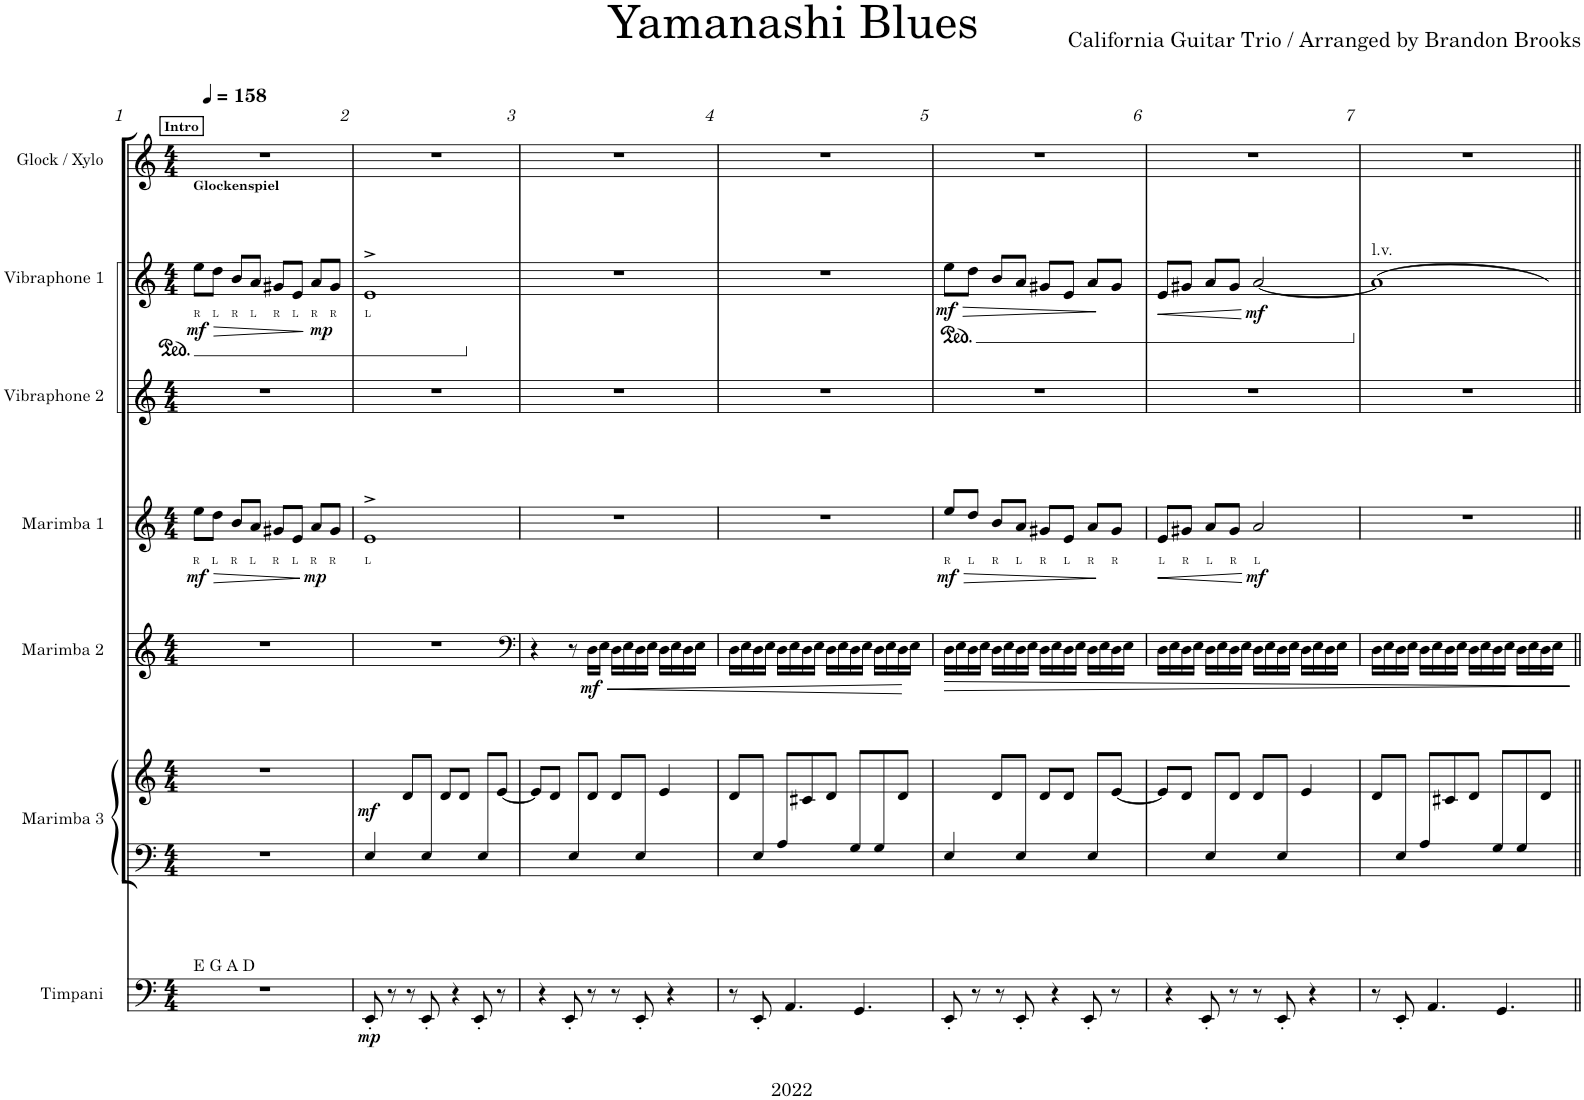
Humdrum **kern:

**kern	**kern	**kern	**kern	**kern	**dynam	**kern	**kern	**dynam	**kern	**dynam	**kern	**dynam	**kern	**kern	**dynam	**kern
*part12	*part11	*part10	*part9	*part8	*part8	*part7	*part6	*part6	*part5	*part5	*part4	*part4	*part3	*part2	*part2	*part1
*staff12	*staff11	*staff10	*staff9	*staff8	*staff8	*staff7	*staff6	*staff6	*staff5	*staff5	*staff4	*staff4	*staff3	*staff2	*staff2	*staff1
*I"Guitar 2	*I"Guitar 1	*I"Guitar 1	*I"Electric Bass	*I"Timpani	*	*I"Marimba 3	*I"Marimba 3	*	*I"Marimba 2	*	*I"Marimba 1	*	*I"Vibraphone 2	*I"Vibraphone 1	*	*I"Glock / Xylo
*I'Gtr.  2	*I'Gtr.  1	*I'Gtr.  1	*I'El. B.	*I'Timp.	*	*I'Mrm.  3	*I'Mrm.  3	*	*I'Mrm.  2	*	*I'Mrm.  1	*	*I'Vib.  2	*I'Vib.  1	*	*I'Glock / Xylo
*stria5	*stria5	*stria5	*stria5	*	*	*	*	*	*	*	*	*	*	*	*	*
*clefG2	*clefF4	*clefG2	*clefF4	*clefF4	*	*clefF4	*clefG2	*	*clefG2	*	*clefG2	*	*clefG2	*clefG2	*	*clefG2
*	*	*	*Trd7c12	*	*	*	*	*	*	*	*	*	*	*	*	*Trd-14c-24
*k[]	*k[]	*k[]	*k[]	*k[]	*	*k[]	*k[]	*	*k[]	*	*k[]	*	*k[]	*k[]	*	*k[]
*M4/4	*M4/4	*M4/4	*M4/4	*M4/4	*	*M4/4	*M4/4	*	*M4/4	*	*M4/4	*	*M4/4	*M4/4	*	*M4/4
*MM158	*MM158	*MM158	*MM158	*MM158	*	*MM158	*MM158	*	*MM158	*	*MM158	*	*MM158	*MM158	*	*MM158
!!LO:REH:place=s1:a:B:cj:fs=8:t=Intro
=1	=1	=1	=1	=1	=1	=1	=1	=1	=1	=1	=1	=1	=1	=1	=1	=1
!	!	!	!	!	!	!	!	!	!	!	!	!	!	!	!	!LO:TX:b:B:t=Glockenspiel
!	!	!	!	!	!	!	!	!	!	!	!	!	!	!LO:TX:b:t=R	!	!
!	!	!	!	!	!	!	!	!	!	!	!LO:TX:b:t=R	!	!	!	!	!
!	!	!	!	!LO:TX:a:t=E G A D	!	!	!	!	!	!	!	!	!	!	!	!
!	!	!	!	!	!	!	!	!	!	!	!	!LO:HP:b	!	!	!LO:HP:b	!
!	!	!	!	!	!	!	!	!	!	!	!	!LO:DY:n=1:b	!	!	!LO:DY:n=1:b	!
8ee\L	1r	1r	1r	1r	.	1r	1r	.	1r	.	8ee\L	> mf	1r	8ee\L	> mf	1r
*	*	*	*	*	*	*	*	*	*	*	*	*	*	*ped	*	*
!	!	!	!	!	!	!	!	!	!	!	!	!	!	!LO:TX:b:t=L	!	!
!	!	!	!	!	!	!	!	!	!	!	!LO:TX:b:t=L	!	!	!	!	!
8dd\J	.	.	.	.	.	.	.	.	.	.	8dd\J	.	.	8dd\J	.	.
!	!	!	!	!	!	!	!	!	!	!	!	!	!	!LO:TX:b:t=R	!	!
!	!	!	!	!	!	!	!	!	!	!	!LO:TX:b:t=R	!	!	!	!	!
8b/L	.	.	.	.	.	.	.	.	.	.	8b/L	.	.	8b/L	.	.
!	!	!	!	!	!	!	!	!	!	!	!	!	!	!LO:TX:b:t=L	!	!
!	!	!	!	!	!	!	!	!	!	!	!LO:TX:b:t=L	!	!	!	!	!
8a/J	.	.	.	.	.	.	.	.	.	.	8a/J	.	.	8a/J	.	.
!	!	!	!	!	!	!	!	!	!	!	!	!	!	!LO:TX:b:t=R	!	!
!	!	!	!	!	!	!	!	!	!	!	!LO:TX:b:t=R	!	!	!	!	!
8g#X/L	.	.	.	.	.	.	.	.	.	.	8g#X/L	.	.	8g#X/L	.	.
!	!	!	!	!	!	!	!	!	!	!	!	!	!	!LO:TX:b:t=L	!	!
!	!	!	!	!	!	!	!	!	!	!	!LO:TX:b:t=L	!	!	!	!	!
8e/J	.	.	.	.	.	.	.	.	.	.	8e/J	.	.	8e/J	.	.
!	!	!	!	!	!	!	!	!	!	!	!	!	!	!LO:TX:b:t=R	!	!
!	!	!	!	!	!	!	!	!	!	!	!LO:TX:b:t=R	!	!	!	!	!
!	!	!	!	!	!	!	!	!	!	!	!	!LO:DY:n=2:b	!	!	!LO:DY:n=2:b	!
8a/L	.	.	.	.	.	.	.	.	.	.	8a/L	] mp	.	8a/L	] mp	.
!	!	!	!	!	!	!	!	!	!	!	!	!	!	!LO:TX:b:t=R	!	!
!	!	!	!	!	!	!	!	!	!	!	!LO:TX:b:t=R	!	!	!	!	!
8g#/J	.	.	.	.	.	.	.	.	.	.	8g#/J	.	.	8g#/J	.	.
=2	=2	=2	=2	=2	=2	=2	=2	=2	=2	=2	=2	=2	=2	=2	=2	=2
*	*^	*	*	*	*	*^	*	*	*	*	*	*	*	*	*	*
!	!	!	!	!	!	!	!	!	!	!	!	!	!	!	!	!LO:TX:b:t=L	!	!
!	!	!	!	!	!	!	!	!	!	!	!	!	!LO:TX:b:t=L	!	!	!	!	!
!	!	!	!	!	!	!LO:DY:b	!	!	!	!LO:DY:b	!	!	!	!	!	!	!	!
1e	4E	8ryy	4ryy	8E'	8EE'/	mp	4E/	8ryy	4ryy	mf	1r	.	1e^>	.	1r	1e^>	.	1r
.	.	8ryy	.	8r	8r	.	.	8ryy	.	.	.	.	.	.	.	.	.	.
.	8ryy	4ryy	8d/L	8r	8r	.	8ryy	4ryy	8d/L	.	.	.	.	.	.	.	.	.
.	8E\L	.	8ryy	8E'	8EE'/	.	8E/J	.	8ryy	.	.	.	.	.	.	.	.	.
.	4ryy	2ryy	8d/	4r	4r	.	4ryy	2ryy	8d/L	.	.	.	.	.	.	.	.	.
.	.	.	8d/J	.	.	.	.	.	8d/J	.	.	.	.	.	.	.	.	.
.	8E\J	.	8ryy	8E'	8EE'/	.	8E/L	.	8ryy	.	.	.	.	.	.	.	.	.
.	8ryy	.	[8eJ	8r	8r	.	8ryy	.	[8e/J	.	.	.	.	.	.	.	.	.
=3	=3	=3	=3	=3	=3	=3	=3	=3	=3	=3	=3	=3	=3	=3	=3	=3	=3	=3
*	*	*	*	*	*	*	*	*	*	*	*clefF4	*	*	*	*	*	*	*
*	*	*	*	*	*	*	*	*	*	*	*	*	*	*	*	*Xped	*	*
1r	4ryy	1ryy	8e/L]	4r	4r	.	4ryy	1ryy	8e/L]	.	4r	.	1r	.	1r	1r	.	1r
.	.	.	8d/J	.	.	.	.	.	8d/J	.	.	.	.	.	.	.	.	.
.	8E\L	.	8ryy	8E'	8EE'/	.	8E/L	.	8ryy	.	8r	.	.	.	.	.	.	.
!	!	!	!	!	!	!	!	!	!	!	!	!LO:HP:b	!	!	!	!	!	!
!	!	!	!	!	!	!	!	!	!	!	!	!LO:DY:n=1:b	!	!	!	!	!	!
.	4ryy	.	8d/L	8r	8r	.	4ryy	.	8d/J	.	16D\LL	< mf	.	.	.	.	.	.
.	.	.	.	.	.	.	.	.	.	.	16E\JJ	.	.	.	.	.	.	.
.	.	.	8d/J	8r	8r	.	.	.	8d/L	.	16D\LL	.	.	.	.	.	.	.
.	.	.	.	.	.	.	.	.	.	.	16E\	.	.	.	.	.	.	.
.	8E\J	.	8ryy	8E'	8EE'/	.	8E/J	.	8ryy	.	16D\	.	.	.	.	.	.	.
.	.	.	.	.	.	.	.	.	.	.	16E\JJ	.	.	.	.	.	.	.
.	4ryy	.	4e	4r	4r	.	4ryy	.	4e/	.	16D\LL	.	.	.	.	.	.	.
.	.	.	.	.	.	.	.	.	.	.	16E\	.	.	.	.	.	.	.
.	.	.	.	.	.	.	.	.	.	.	16D\	.	.	.	.	.	.	.
.	.	.	.	.	.	.	.	.	.	.	16E\JJ	.	.	.	.	.	.	.
=4	=4	=4	=4	=4	=4	=4	=4	=4	=4	=4	=4	=4	=4	=4	=4	=4	=4	=4
1r	8ryy	1r	8d/L	8r	8r	.	8ryy	1ryy	8d/L	.	16D\LL	.	1r	.	1r	1r	.	1r
.	.	.	.	.	.	.	.	.	.	.	16E\	.	.	.	.	.	.	.
.	8E\L	.	4ryy	8E'	8EE'/	.	8E/J	.	4ryy	.	16D\	.	.	.	.	.	.	.
.	.	.	.	.	.	.	.	.	.	.	16E\JJ	.	.	.	.	.	.	.
.	8A\J	.	.	4.A	4.AA/	.	8A/L	.	.	.	16D\LL	.	.	.	.	.	.	.
.	.	.	.	.	.	.	.	.	.	.	16E\	.	.	.	.	.	.	.
.	4ryy	.	8c#X/J	.	.	.	4ryy	.	8c#X/	.	16D\	.	.	.	.	.	.	.
.	.	.	.	.	.	.	.	.	.	.	16E\JJ	.	.	.	.	.	.	.
.	.	.	8d/L	.	.	.	.	.	8d/J	.	16D\LL	.	.	.	.	.	.	.
.	.	.	.	.	.	.	.	.	.	.	16E\	.	.	.	.	.	.	.
.	8G\L	.	4ryy	4.G	4.GG/	.	8G/L	.	4ryy	.	16D\	.	.	.	.	.	.	.
.	.	.	.	.	.	.	.	.	.	.	16E\JJ	.	.	.	.	.	.	.
.	8G\J	.	.	.	.	.	8G/	.	.	.	16D\LL	.	.	.	.	.	.	.
.	.	.	.	.	.	.	.	.	.	.	16E\	.	.	.	.	.	.	.
.	8ryy	.	8d/J	.	.	.	8ryy	.	8d/J	.	16D\	.	.	.	.	.	.	.
.	.	.	.	.	.	.	.	.	.	.	16E\JJ	[	.	.	.	.	.	.
=5	=5	=5	=5	=5	=5	=5	=5	=5	=5	=5	=5	=5	=5	=5	=5	=5	=5	=5
!	!	!	!	!	!	!	!	!	!	!	!	!	!LO:TX:b:t=R	!	!	!	!	!
!	!	!	!	!	!	!	!	!	!	!	!	!LO:HP:b	!	!LO:HP:b	!	!	!LO:HP:b	!
!	!	!	!	!	!	!	!	!	!	!	!	!	!	!LO:DY:n=1:b	!	!	!LO:DY:n=1:b	!
8ee\L	4E	8ryy	4ryy	8E'	8EE'/	.	4E/	8ryy	4ryy	.	16D\LL	>	8ee/L	> mf	1r	8ee\L	> mf	1r
.	.	.	.	.	.	.	.	.	.	.	16E\	.	.	.	.	.	.	.
*	*	*	*	*	*	*	*	*	*	*	*	*	*	*	*	*ped	*	*
!	!	!	!	!	!	!	!	!	!	!	!	!	!LO:TX:b:t=L	!	!	!	!	!
8dd\J	.	8ryy	.	8r	8r	.	.	8ryy	.	.	16D\	.	8dd/J	.	.	8dd\J	.	.
.	.	.	.	.	.	.	.	.	.	.	16E\JJ	.	.	.	.	.	.	.
!	!	!	!	!	!	!	!	!	!	!	!	!	!LO:TX:b:t=R	!	!	!	!	!
8b/L	8ryy	4ryy	8d/L	8r	8r	.	8ryy	4ryy	8d/L	.	16D\LL	.	8b/L	.	.	8b/L	.	.
.	.	.	.	.	.	.	.	.	.	.	16E\	.	.	.	.	.	.	.
!	!	!	!	!	!	!	!	!	!	!	!	!	!LO:TX:b:t=L	!	!	!	!	!
8a/J	8E\L	.	8ryy	8E'	8EE'/	.	8E/J	.	8ryy	.	16D\	.	8a/J	.	.	8a/J	.	.
.	.	.	.	.	.	.	.	.	.	.	16E\JJ	.	.	.	.	.	.	.
!	!	!	!	!	!	!	!	!	!	!	!	!	!LO:TX:b:t=R	!	!	!	!	!
8g#X/L	4ryy	2ryy	8d/	4r	4r	.	4ryy	2ryy	8d/L	.	16D\LL	.	8g#X/L	.	.	8g#X/L	.	.
.	.	.	.	.	.	.	.	.	.	.	16E\	.	.	.	.	.	.	.
!	!	!	!	!	!	!	!	!	!	!	!	!	!LO:TX:b:t=L	!	!	!	!	!
8e/J	.	.	8d/J	.	.	.	.	.	8d/J	.	16D\	.	8e/J	.	.	8e/J	.	.
.	.	.	.	.	.	.	.	.	.	.	16E\JJ	.	.	.	.	.	.	.
!	!	!	!	!	!	!	!	!	!	!	!	!	!LO:TX:b:t=R	!	!	!	!	!
8a/L	8E\J	.	8ryy	8E'	8EE'/	.	8E/L	.	8ryy	.	16D\LL	.	8a/L	.	.	8a/L	.	.
.	.	.	.	.	.	.	.	.	.	.	16E\	.	.	.	.	.	.	.
!	!	!	!	!	!	!	!	!	!	!	!	!	!LO:TX:b:t=R	!	!	!	!	!
8g#/J	8ryy	.	[8eJ	8r	8r	.	8ryy	.	[8e/J	.	16D\	.	8g#/J	]	.	8g#/J	]	.
.	.	.	.	.	.	.	.	.	.	.	16E\JJ	.	.	.	.	.	.	.
=6	=6	=6	=6	=6	=6	=6	=6	=6	=6	=6	=6	=6	=6	=6	=6	=6	=6	=6
!	!	!	!	!	!	!	!	!	!	!	!	!	!LO:TX:b:t=L	!	!	!	!	!
!	!	!	!	!	!	!	!	!	!	!	!	!	!	!LO:HP:b	!	!	!LO:HP:b	!
8e/L	4ryy	1ryy	8e/L]	4r	4r	.	4ryy	1ryy	8e/L]	.	16D\LL	.	8e/L	<	1r	8e/L	<	1r
.	.	.	.	.	.	.	.	.	.	.	16E\	.	.	.	.	.	.	.
!	!	!	!	!	!	!	!	!	!	!	!	!	!LO:TX:b:t=R	!	!	!	!	!
8g#X/J	.	.	8d/J	.	.	.	.	.	8d/J	.	16D\	.	8g#X/J	.	.	8g#X/J	.	.
.	.	.	.	.	.	.	.	.	.	.	16E\JJ	.	.	.	.	.	.	.
!	!	!	!	!	!	!	!	!	!	!	!	!	!LO:TX:b:t=L	!	!	!	!	!
8e/L	8E\L	.	8ryy	8E'	8EE'/	.	8E/L	.	8ryy	.	16D\LL	.	8a/L	.	.	8a/L	.	.
.	.	.	.	.	.	.	.	.	.	.	16E\	.	.	.	.	.	.	.
!	!	!	!	!	!	!	!	!	!	!	!	!	!LO:TX:b:t=R	!	!	!	!	!
8g#/J	4ryy	.	8d/L	8r	8r	.	4ryy	.	8d/J	.	16D\	.	8g#/J	.	.	8g#/J	.	.
.	.	.	.	.	.	.	.	.	.	.	16E\JJ	.	.	.	.	.	.	.
!	!	!	!	!	!	!	!	!	!	!	!	!	!LO:TX:b:t=L	!	!	!	!	!
!	!	!	!	!	!	!	!	!	!	!	!	!	!	!LO:DY:n=1:b	!	!	!LO:DY:n=1:b	!
2a	.	.	8d/J	8r	8r	.	.	.	8d/L	.	16D\LL	.	2a/	[ mf	.	[2a/	[ mf	.
.	.	.	.	.	.	.	.	.	.	.	16E\	.	.	.	.	.	.	.
.	8E\J	.	8ryy	8E'	8EE'/	.	8E/J	.	8ryy	.	16D\	.	.	.	.	.	.	.
.	.	.	.	.	.	.	.	.	.	.	16E\JJ	.	.	.	.	.	.	.
.	4ryy	.	4e	4r	4r	.	4ryy	.	4e/	.	16D\LL	.	.	.	.	.	.	.
.	.	.	.	.	.	.	.	.	.	.	16E\	.	.	.	.	.	.	.
.	.	.	.	.	.	.	.	.	.	.	16D\	.	.	.	.	.	.	.
.	.	.	.	.	.	.	.	.	.	.	16E\JJ	.	.	.	.	.	.	.
=7	=7	=7	=7	=7	=7	=7	=7	=7	=7	=7	=7	=7	=7	=7	=7	=7	=7	=7
*	*	*	*	*	*	*	*	*	*	*	*	*	*	*	*	*Xped	*	*
!	!	!	!	!	!	!	!	!	!	!	!	!	!	!	!	!LO:TX:a:t=l.v.	!	!
1r	8ryy	1r	8d/L	8r	8r	.	8ryy	1ryy	8d/L	.	16D\LL	.	1r	.	1r	1a]	.	1r
.	.	.	.	.	.	.	.	.	.	.	16E\	.	.	.	.	.	.	.
.	8E\L	.	4ryy	8E'	8EE'/	.	8E/J	.	4ryy	.	16D\	.	.	.	.	.	.	.
.	.	.	.	.	.	.	.	.	.	.	16E\JJ	.	.	.	.	.	.	.
.	8A\J	.	.	4.A	4.AA/	.	8A/L	.	.	.	16D\LL	.	.	.	.	.	.	.
.	.	.	.	.	.	.	.	.	.	.	16E\	.	.	.	.	.	.	.
.	4ryy	.	8c#X/J	.	.	.	4ryy	.	8c#X/	.	16D\	.	.	.	.	.	.	.
.	.	.	.	.	.	.	.	.	.	.	16E\JJ	.	.	.	.	.	.	.
.	.	.	8d/L	.	.	.	.	.	8d/J	.	16D\LL	.	.	.	.	.	.	.
.	.	.	.	.	.	.	.	.	.	.	16E\	.	.	.	.	.	.	.
.	8G\L	.	4ryy	4.G	4.GG/	.	8G/L	.	4ryy	.	16D\	.	.	.	.	.	.	.
.	.	.	.	.	.	.	.	.	.	.	16E\JJ	.	.	.	.	.	.	.
.	8G\J	.	.	.	.	.	8G/	.	.	.	16D\LL	.	.	.	.	.	.	.
.	.	.	.	.	.	.	.	.	.	.	16E\	.	.	.	.	.	.	.
.	8ryy	.	8d/J	.	.	.	8ryy	.	8d/J	.	16D\	.	.	.	.	.	.	.
.	.	.	.	.	.	.	.	.	.	.	16E\JJ	.	.	.	.	.	.	.
*	*v	*v	*	*	*	*	*v	*v	*	*	*	*	*	*	*	*	*	*
.	.	.	.	.	.	.	.	.	.	]	.	.	.	.	.	.
=||	=||	=||	=||	=||	=||	=||	=||	=||	=||	=||	=||	=||	=||	=||	=||	=||
*-	*-	*-	*-	*-	*-	*-	*-	*-	*-	*-	*-	*-	*-	*-	*-	*-
